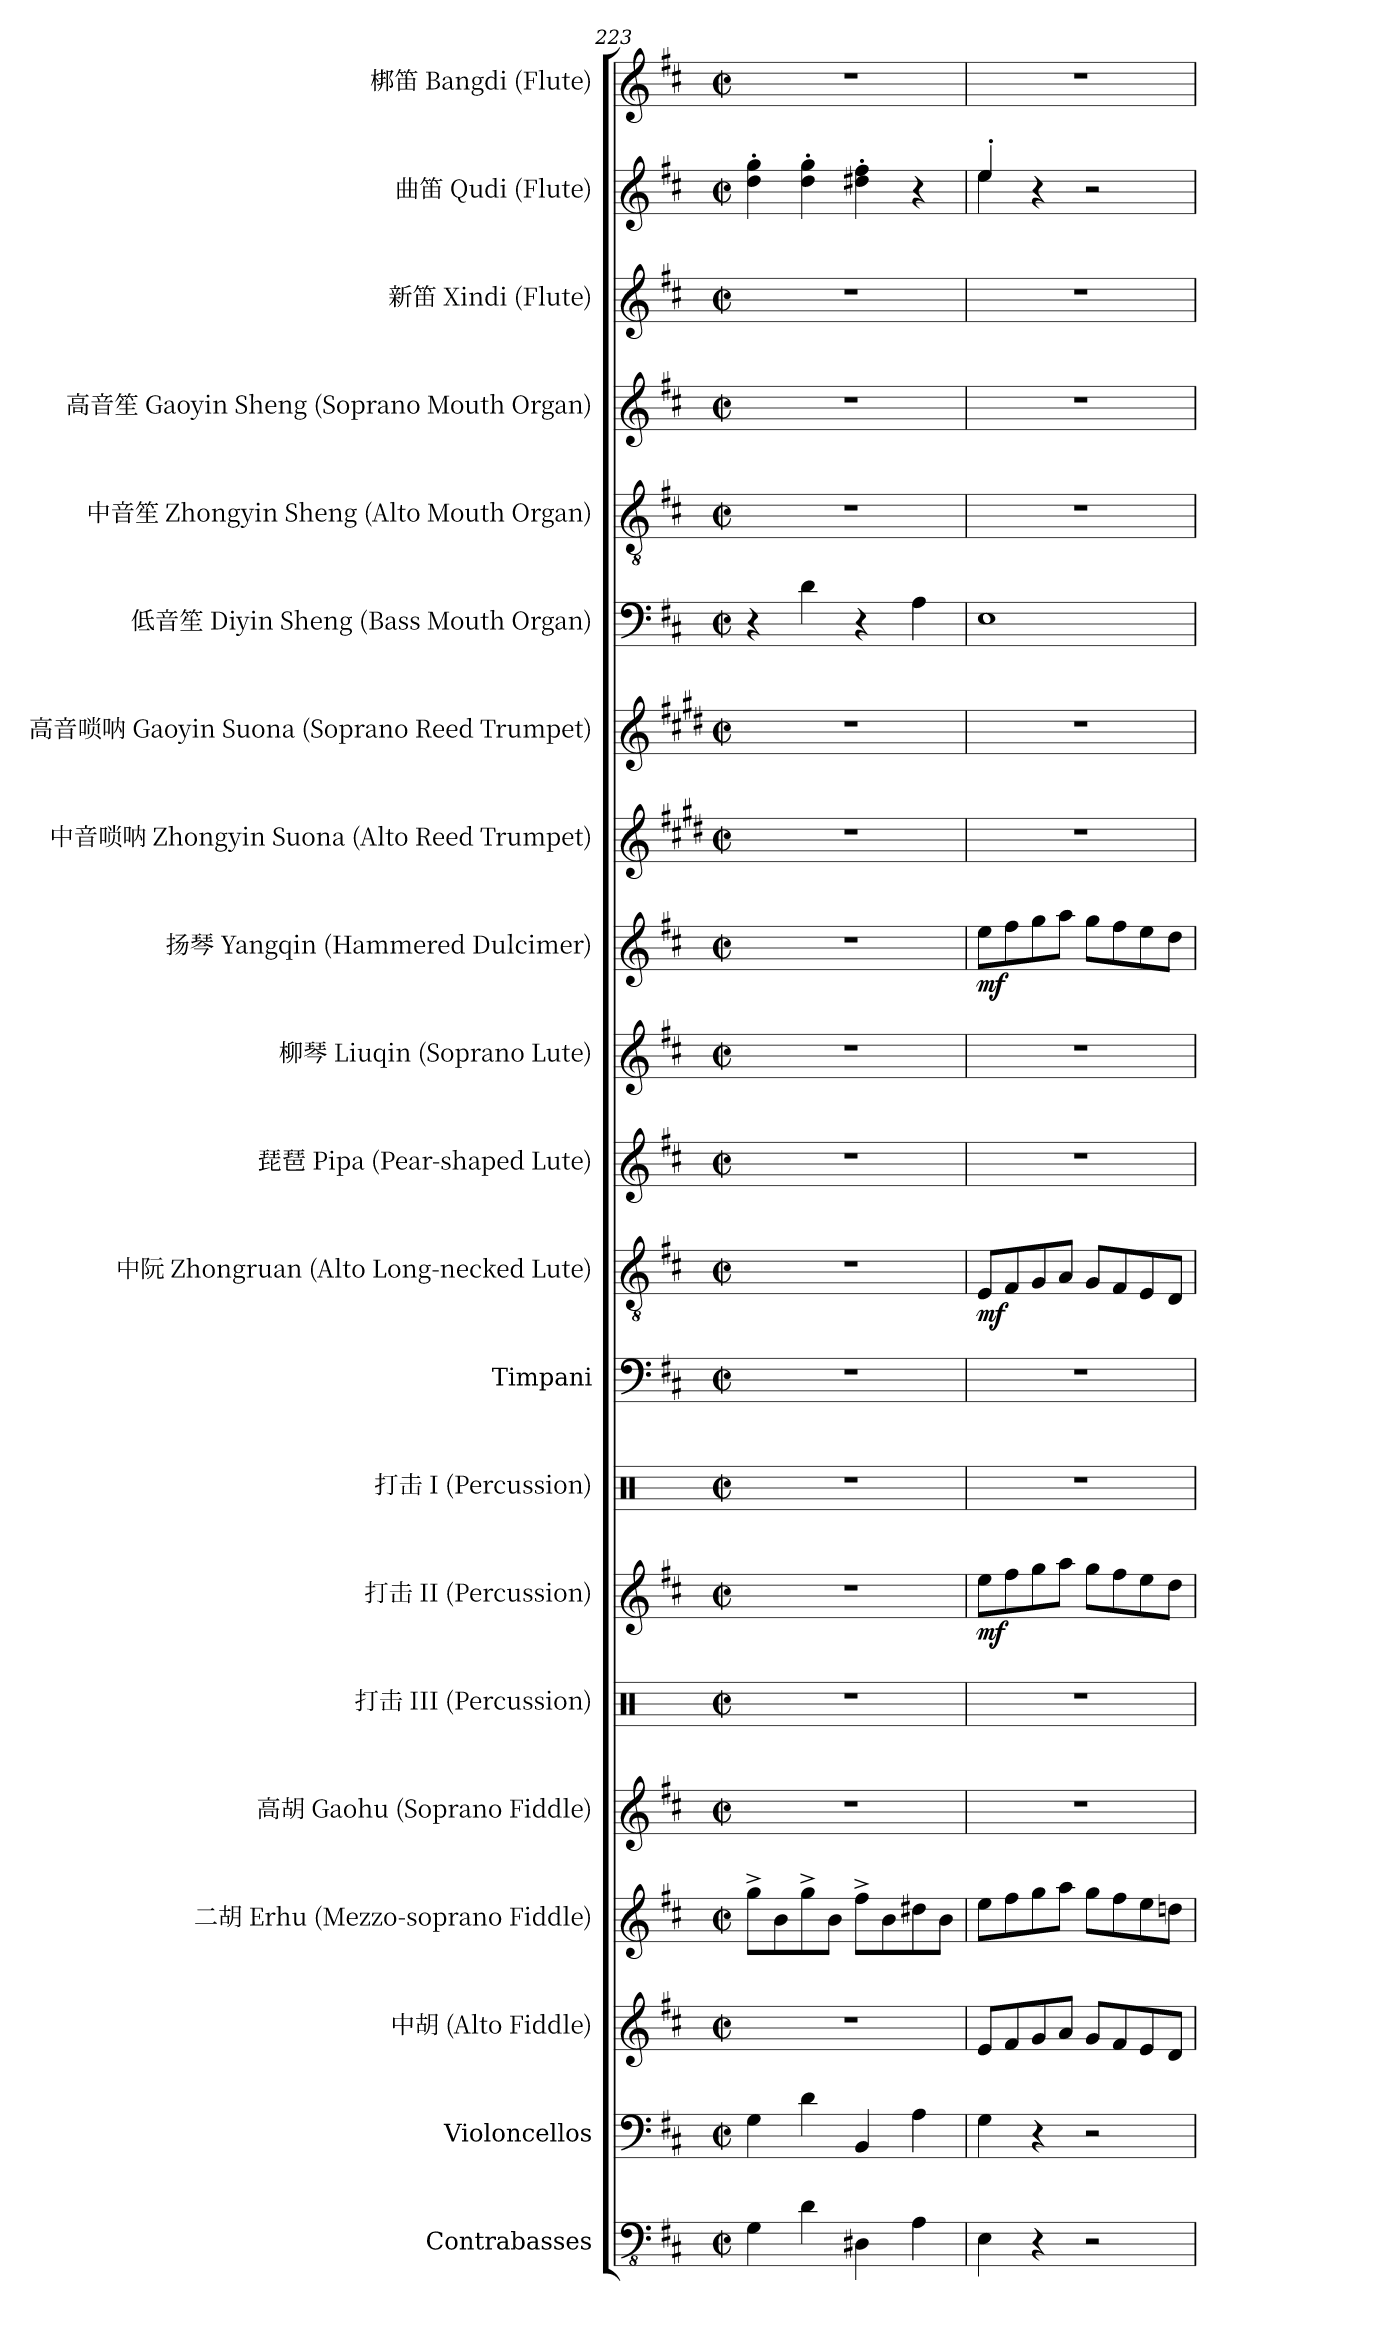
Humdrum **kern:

**kern	**kern	**kern	**kern	**kern	**kern	**kern	**dynam	**kern	**kern	**kern	**dynam	**kern	**kern	**kern	**dynam	**kern	**kern	**kern	**kern	**kern	**kern	**kern	**kern
*part21	*part20	*part19	*part18	*part17	*part16	*part15	*part15	*part14	*part13	*part12	*part12	*part11	*part10	*part9	*part9	*part8	*part7	*part6	*part5	*part4	*part3	*part2	*part1
*staff21	*staff20	*staff19	*staff18	*staff17	*staff16	*staff15	*staff15	*staff14	*staff13	*staff12	*staff12	*staff11	*staff10	*staff9	*staff9	*staff8	*staff7	*staff6	*staff5	*staff4	*staff3	*staff2	*staff1
*I"Contrabasses	*I"Violoncellos	*I"中胡 (Alto Fiddle)	*I"二胡 Erhu (Mezzo-soprano Fiddle)	*I"高胡 Gaohu (Soprano Fiddle)	*I"打击 III (Percussion)	*I"打击 II (Percussion)	*	*I"打击 I (Percussion)	*I"Timpani	*I"中阮 Zhongruan (Alto Long-necked Lute)	*	*I"琵琶 Pipa (Pear-shaped Lute)	*I"柳琴 Liuqin (Soprano Lute)	*I"扬琴 Yangqin  (Hammered Dulcimer)	*	*I"中音唢呐 Zhongyin Suona (Alto Reed Trumpet)	*I"高音唢呐 Gaoyin Suona (Soprano Reed Trumpet)	*I"低音笙 Diyin Sheng (Bass Mouth Organ)	*I"中音笙 Zhongyin Sheng (Alto Mouth Organ)	*I"高音笙 Gaoyin Sheng (Soprano Mouth Organ)	*I"新笛 Xindi (Flute)	*I"曲笛 Qudi (Flute)	*I"梆笛 Bangdi (Flute)
*I'Cbs.	*I'Vcs.	*	*	*	*I'打击 III	*I'打击 II	*	*I'打击 I	*I'Timp.	*	*	*	*	*	*	*	*	*	*	*	*	*	*
!!LO:PB:g=z
*clefFv4	*clefF4	*clefG2	*clefG2	*clefG2	*clefX	*clefG2	*	*clefX	*clefF4	*clefGv2	*	*clefG2	*clefG2	*clefG2	*	*clefG2	*clefG2	*clefF4	*clefGv2	*clefG2	*clefG2	*clefG2	*clefG2
*	*	*	*	*	*	*	*	*	*	*	*	*ITrd7c12	*	*	*	*ITrd1c2	*ITrd1c2	*	*	*	*	*	*
*k[f#c#]	*k[f#c#]	*k[f#c#]	*k[f#c#]	*k[f#c#]	*k[]	*k[f#c#]	*	*k[]	*k[f#c#]	*k[f#c#]	*	*k[f#c#]	*k[f#c#]	*k[f#c#]	*	*k[f#c#]	*k[f#c#]	*k[f#c#]	*k[f#c#]	*k[f#c#]	*k[f#c#]	*k[f#c#]	*k[f#c#]
*M2/2	*M2/2	*M2/2	*M2/2	*M2/2	*M2/2	*M2/2	*	*M2/2	*M2/2	*M2/2	*	*M2/2	*M2/2	*M2/2	*	*M2/2	*M2/2	*M2/2	*M2/2	*M2/2	*M2/2	*M2/2	*M2/2
*met(c|)	*met(c|)	*met(c|)	*met(c|)	*met(c|)	*met(c|)	*met(c|)	*	*met(c|)	*met(c|)	*met(c|)	*	*met(c|)	*met(c|)	*met(c|)	*	*met(c|)	*met(c|)	*met(c|)	*met(c|)	*met(c|)	*met(c|)	*met(c|)	*met(c|)
=223	=223	=223	=223	=223	=223	=223	=223	=223	=223	=223	=223	=223	=223	=223	=223	=223	=223	=223	=223	=223	=223	=223	=223
4GG\	4G\	1r	8gg^\L	1r	1r	1r	.	1r	1r	1r	.	1r	1r	1r	.	1r	1r	4r	1r	1r	1r	4dd\' 4gg\'	1r
.	.	.	8b\	.	.	.	.	.	.	.	.	.	.	.	.	.	.	.	.	.	.	.	.
4D\	4d\	.	8gg^\	.	.	.	.	.	.	.	.	.	.	.	.	.	.	4d\	.	.	.	4dd\' 4gg\'	.
.	.	.	8b\J	.	.	.	.	.	.	.	.	.	.	.	.	.	.	.	.	.	.	.	.
4DD#X\	4BB/	.	8ff#^\L	.	.	.	.	.	.	.	.	.	.	.	.	.	.	4r	.	.	.	4dd#X\' 4ff#\'	.
.	.	.	8b\	.	.	.	.	.	.	.	.	.	.	.	.	.	.	.	.	.	.	.	.
4AA\	4A\	.	8dd#X\	.	.	.	.	.	.	.	.	.	.	.	.	.	.	4A\	.	.	.	4r	.
.	.	.	8b\J	.	.	.	.	.	.	.	.	.	.	.	.	.	.	.	.	.	.	.	.
=224	=224	=224	=224	=224	=224	=224	=224	=224	=224	=224	=224	=224	=224	=224	=224	=224	=224	=224	=224	=224	=224	=224	=224
*	*	*	*	*	*	*	*	*	*	*	*	*	*	*	*	*	*	*	*	*	*	*^	*
!	!	!	!	!	!	!	!LO:DY:b	!	!	!	!LO:DY:b	!	!	!	!LO:DY:b	!	!	!	!	!	!	!	!	!
4EE\	4G\	8e/L	8ee\L	1r	1r	8ee\L	mf	1r	1r	8E/L	mf	1r	1r	8ee\L	mf	1r	1r	1E	1r	1r	1r	4ee'/	4ee\	1r
.	.	8f#/	8ff#\	.	.	8ff#\	.	.	.	8F#/	.	.	.	8ff#\	.	.	.	.	.	.	.	.	.	.
4r	4r	8g/	8gg\	.	.	8gg\	.	.	.	8G/	.	.	.	8gg\	.	.	.	.	.	.	.	4r	2.ryy	.
.	.	8a/J	8aa\J	.	.	8aa\J	.	.	.	8A/J	.	.	.	8aa\J	.	.	.	.	.	.	.	.	.	.
2r	2r	8g/L	8gg\L	.	.	8gg\L	.	.	.	8G/L	.	.	.	8gg\L	.	.	.	.	.	.	.	2r	.	.
.	.	8f#/	8ff#\	.	.	8ff#\	.	.	.	8F#/	.	.	.	8ff#\	.	.	.	.	.	.	.	.	.	.
.	.	8e/	8ee\	.	.	8ee\	.	.	.	8E/	.	.	.	8ee\	.	.	.	.	.	.	.	.	.	.
.	.	8d/J	8ddn\J	.	.	8dd\J	.	.	.	8D/J	.	.	.	8dd\J	.	.	.	.	.	.	.	.	.	.
*	*	*	*	*	*	*	*	*	*	*	*	*	*	*	*	*	*	*	*	*	*	*v	*v	*
=	=	=	=	=	=	=	=	=	=	=	=	=	=	=	=	=	=	=	=	=	=	=	=
*-	*-	*-	*-	*-	*-	*-	*-	*-	*-	*-	*-	*-	*-	*-	*-	*-	*-	*-	*-	*-	*-	*-	*-
